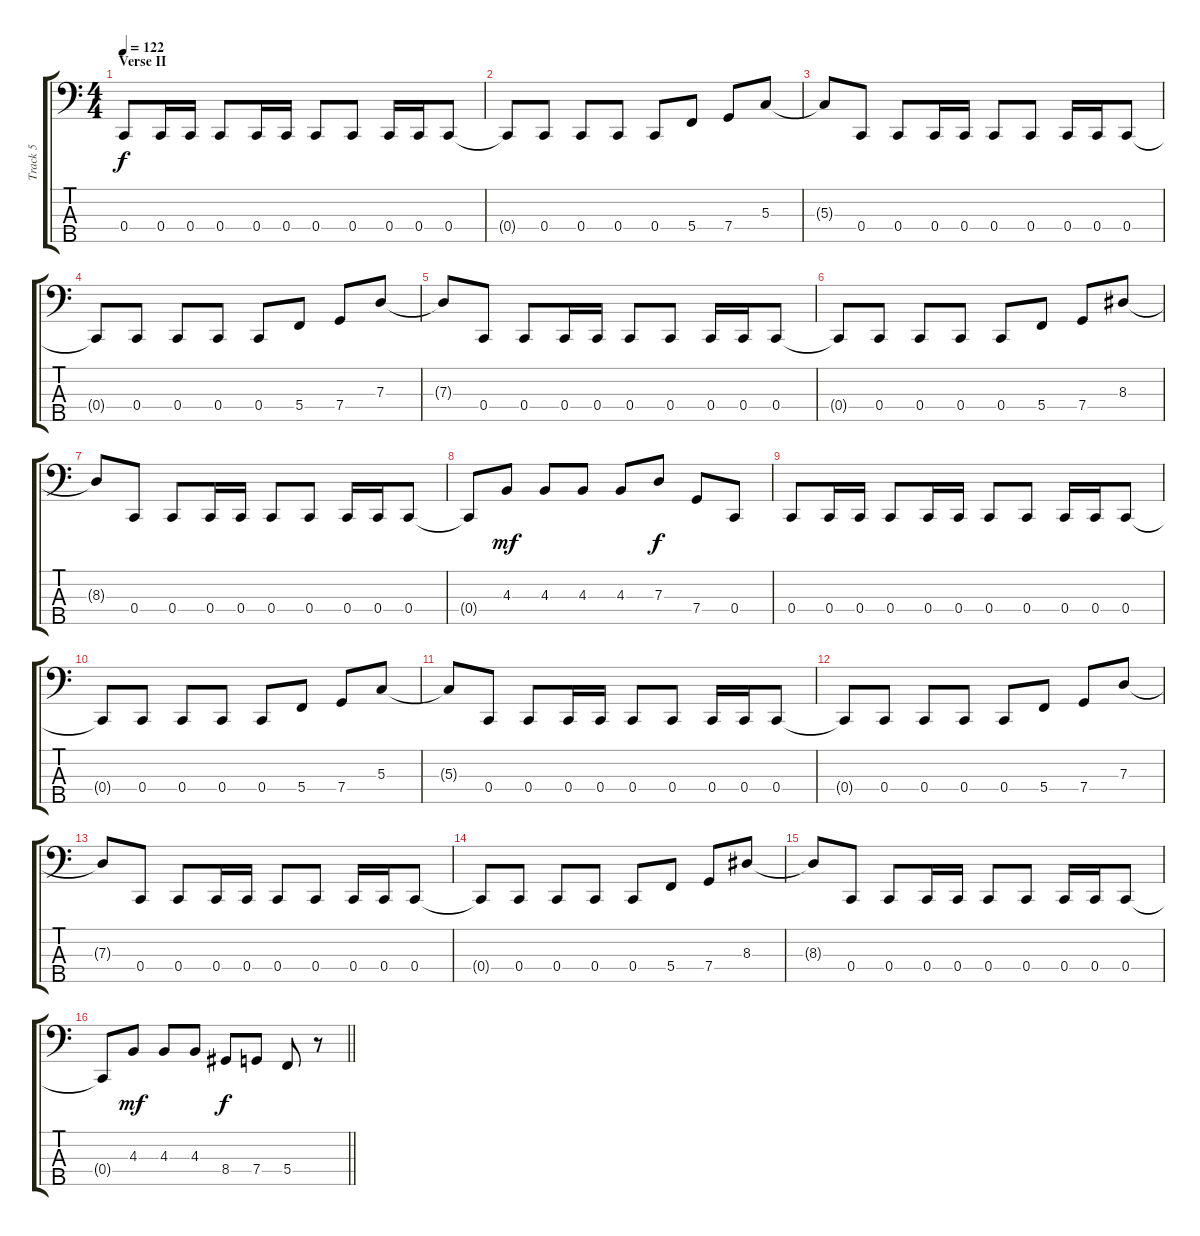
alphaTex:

\track ("Track 5" "Track 5") {instrument electricbasspick}
\staff {score tabs}
\tuning (F2 C2 G1 C1 A0) {hide}
\ts (4 4)
\section ("" "Verse II")
\tempo 122
\clef f4
\ks c
0.4.8{dy f} 0.4.16 0.4.16 0.4.8 0.4.16 0.4.16 0.4.8 0.4.8 0.4.16 0.4.16 0.4.8 |
0.4{t}.8 0.4.8 0.4.8 0.4.8 0.4.8 5.4.8 7.4.8 5.3.8 |
5.3{t}.8 0.4.8 0.4.8 0.4.16 0.4.16 0.4.8 0.4.8 0.4.16 0.4.16 0.4.8 |
0.4{t}.8 0.4.8 0.4.8 0.4.8 0.4.8 5.4.8 7.4.8 7.3.8 |
7.3{t}.8 0.4.8 0.4.8 0.4.16 0.4.16 0.4.8 0.4.8 0.4.16 0.4.16 0.4.8 |
0.4{t}.8 0.4.8 0.4.8 0.4.8 0.4.8 5.4.8 7.4.8 8.3.8 |
8.3{t}.8 0.4.8 0.4.8 0.4.16 0.4.16 0.4.8 0.4.8 0.4.16 0.4.16 0.4.8 |
0.4{t}.8 4.3.8{dy mf} 4.3.8 4.3.8 4.3.8 7.3.8{dy f} 7.4.8 0.4.8 |
0.4.8 0.4.16 0.4.16 0.4.8 0.4.16 0.4.16 0.4.8 0.4.8 0.4.16 0.4.16 0.4.8 |
0.4{t}.8 0.4.8 0.4.8 0.4.8 0.4.8 5.4.8 7.4.8 5.3.8 |
5.3{t}.8 0.4.8 0.4.8 0.4.16 0.4.16 0.4.8 0.4.8 0.4.16 0.4.16 0.4.8 |
0.4{t}.8 0.4.8 0.4.8 0.4.8 0.4.8 5.4.8 7.4.8 7.3.8 |
7.3{t}.8 0.4.8 0.4.8 0.4.16 0.4.16 0.4.8 0.4.8 0.4.16 0.4.16 0.4.8 |
0.4{t}.8 0.4.8 0.4.8 0.4.8 0.4.8 5.4.8 7.4.8 8.3.8 |
8.3{t}.8 0.4.8 0.4.8 0.4.16 0.4.16 0.4.8 0.4.8 0.4.16 0.4.16 0.4.8 |
\barLineRight lightlight
0.4{t}.8 4.3.8{dy mf} 4.3.8 4.3.8 8.4.8{dy f} 7.4.8 5.4.8 r.8
